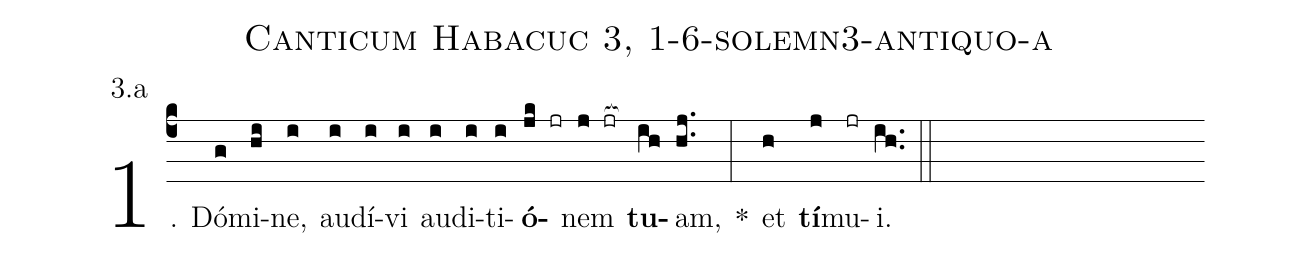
name: Canticum Habacuc 3, 1-6-solemn3-antiquo-a;
annotation: 3.a;
%%
(c4)1. Dó(g)mi(hi)ne,(i) au(i)dí(i)vi(i) au(i)di(i)ti(i)<b>ó</b>(jk jr)nem(j jr[ocb:1{]) <b>tu</b>(ih[ocb:0}])am,(hj..) *(:) et(h) <b>tí</b>(j)mu(jr)i.(ih..) (::)
